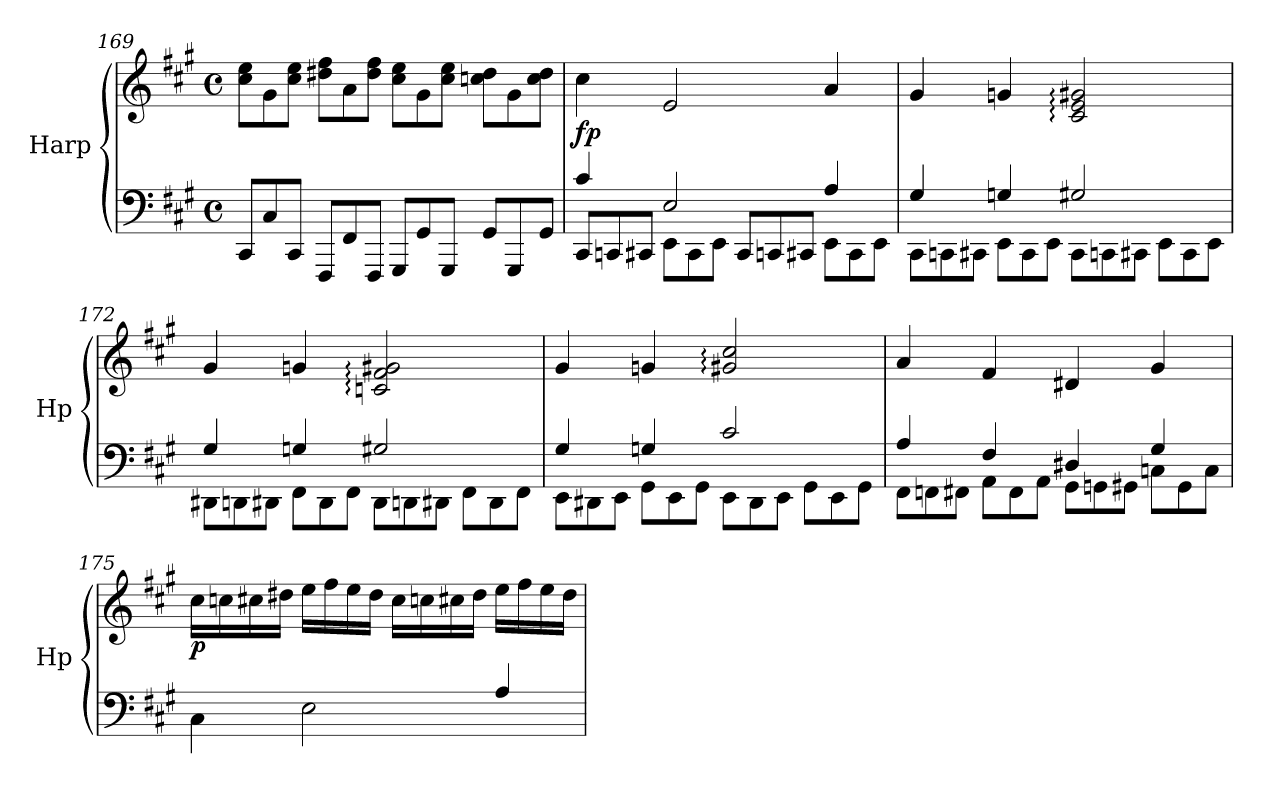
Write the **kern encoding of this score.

**kern	**kern	**dynam
*part1	*part1	*part1
*staff2	*staff1	*staff1/2
*I"Harp	*	*
*I'Hp	*	*
!!LO:PB:g=z
*clefF4	*clefG2	*
*k[f#c#g#]	*k[f#c#g#]	*
*A:	*A:	*
*M4/4	*M4/4	*
*met(c)	*met(c)	*
*Xtuplet	*Xtuplet	*
=169	=169	=169
12CC#/L	12cc#\ 12ee\L	.
12C#/	12g#\	.
12CC#/J	12cc#\ 12ee\J	.
12FFF#/L	12dd#X\ 12ff#\L	.
12FF#/	12a\	.
12FFF#/J	12dd#\ 12ff#\J	.
12GGG#/L	12cc#\ 12ee\L	.
12GG#/	12g#\	.
12GGG#/J	12cc#\ 12ee\J	.
12GG#/L	12ccn\ 12dd#\L	.
12GGG#/	12g#\	.
12GG#/J	12cc\ 12dd#\J	.
=170	=170	=170
*^	*	*
!	!	!	!LO:DY:b
12CC#/L	4c#/	4cc#\	fp
12CCn/	.	.	.
12CC#X/J	.	.	.
12EE\L	2E/	2e/	.
12CC#\	.	.	.
12EE\J	.	.	.
12CC#/L	.	.	.
12CCn/	.	.	.
12CC#X/J	.	.	.
12EE\L	4A/	4a/	.
12CC#\	.	.	.
12EE\J	.	.	.
=171	=171	=171	=171
12CC#\L	4G#/	4g#/	.
12CCn\	.	.	.
12CC#X\J	.	.	.
12EE\L	4Gn/	4gn/	.
12CC#\	.	.	.
12EE\J	.	.	.
12CC#\L	2G#X:/	2c#/: 2e/: 2g#X/:	.
12CCn\	.	.	.
12CC#X\J	.	.	.
12EE\L	.	.	.
12CC#\	.	.	.
12EE\J	.	.	.
!!LO:LB:g=z
=172	=172	=172	=172
12DD#X\L	4G#/	4g#/	.
12DDn\	.	.	.
12DD#X\J	.	.	.
12FF#\L	4Gn/	4gn/	.
12DD#\	.	.	.
12FF#\J	.	.	.
12DD#\L	2G#X:/	2cn/: 2f#/: 2g#X/:	.
12DDn\	.	.	.
12DD#X\J	.	.	.
12FF#\L	.	.	.
12DD#\	.	.	.
12FF#\J	.	.	.
=173	=173	=173	=173
12EE\L	4G#/	4g#/	.
12DD#X\	.	.	.
12EE\J	.	.	.
12GG#\L	4Gn/	4gn/	.
12EE\	.	.	.
12GG#\J	.	.	.
12EE\L	2c#:/	2g#X/: 2cc#/:	.
12DD#\	.	.	.
12EE\J	.	.	.
12GG#\L	.	.	.
12EE\	.	.	.
12GG#\J	.	.	.
=174	=174	=174	=174
12FF#\L	4A/	4a/	.
12FFn\	.	.	.
12FF#X\J	.	.	.
12AA\L	4F#/	4f#/	.
12FF#\	.	.	.
12AA\J	.	.	.
12GG#\L	4D#X/	4d#X/	.
12GGn\	.	.	.
12GG#X\J	.	.	.
12Cn\L	4G#/	4g#/	.
12GG#\	.	.	.
12C\J	.	.	.
*v	*v	*	*
!!LO:LB:g=z
=175	=175	=175
!	!	!LO:DY:b
4C#\	16cc#\LL	p
.	16ccn\	.
.	16cc#X\	.
.	16dd#X\JJ	.
2E\	16ee\LL	.
.	16ff#\	.
.	16ee\	.
.	16dd#\JJ	.
.	16cc#\LL	.
.	16ccn\	.
.	16cc#X\	.
.	16dd#\JJ	.
4A/	16ee\LL	.
.	16ff#\	.
.	16ee\	.
.	16dd#\JJ	.
=	=	=
*-	*-	*-
